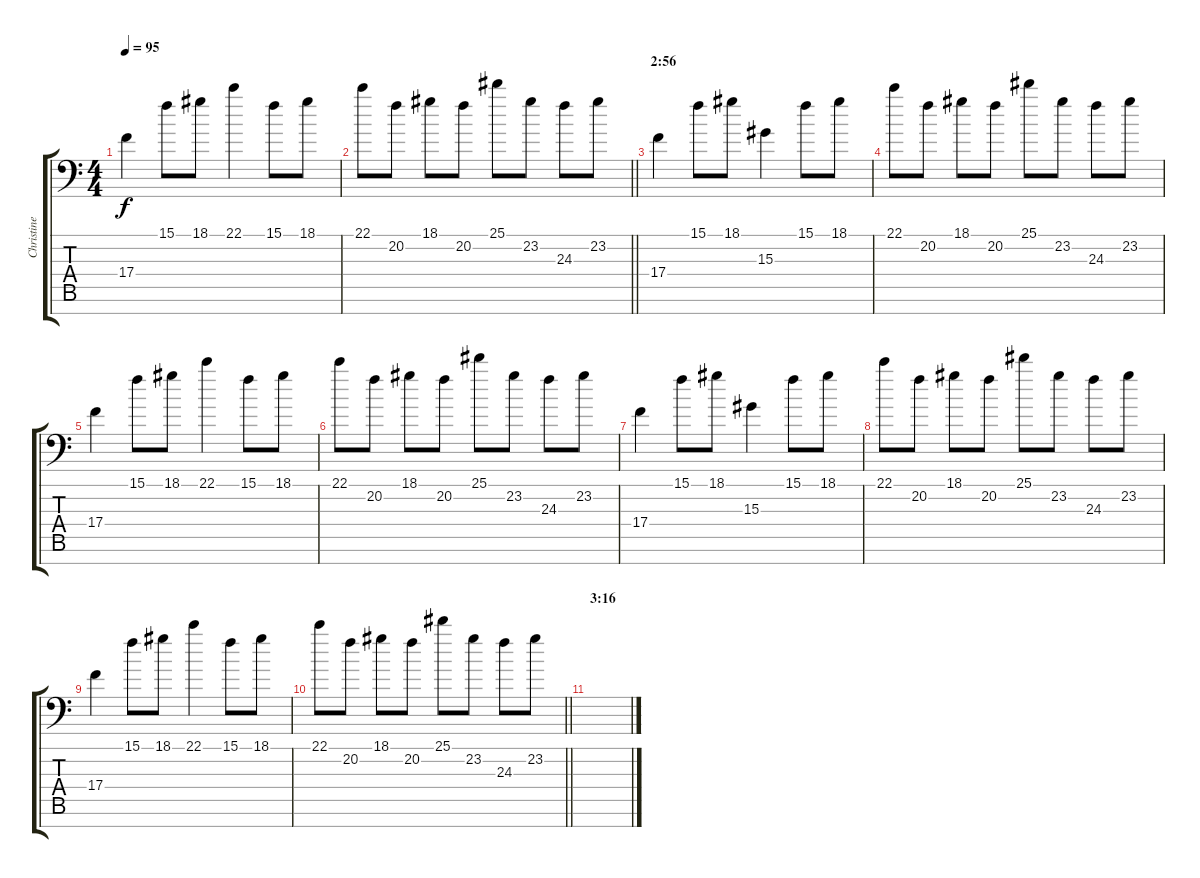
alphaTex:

\track ("Christine S." "Christine ") {instrument electricgrandpiano}
\staff {score tabs}
\tuning (D4 A3 F3 C3 G2 D2 A1) {hide}
\ts (4 4)
\tempo 95
\clef f4
\ks c
17.4.4{dy f} 15.1.8 18.1.8 22.1.4 15.1.8 18.1.8 |
\barLineRight lightlight
22.1.8 20.2.8 18.1.8 20.2.8 25.1.8 23.2.8 24.3.8 23.2.8 |
\section ("" "2:56")
17.4.4 15.1.8 18.1.8 15.3.4 15.1.8 18.1.8 |
22.1.8 20.2.8 18.1.8 20.2.8 25.1.8 23.2.8 24.3.8 23.2.8 |
17.4.4 15.1.8 18.1.8 22.1.4 15.1.8 18.1.8 |
22.1.8 20.2.8 18.1.8 20.2.8 25.1.8 23.2.8 24.3.8 23.2.8 |
17.4.4 15.1.8 18.1.8 15.3.4 15.1.8 18.1.8 |
22.1.8 20.2.8 18.1.8 20.2.8 25.1.8 23.2.8 24.3.8 23.2.8 |
17.4.4 15.1.8 18.1.8 22.1.4 15.1.8 18.1.8 |
\barLineRight lightlight
22.1.8 20.2.8 18.1.8 20.2.8 25.1.8 23.2.8 24.3.8 23.2.8 |
\section ("" "3:16")
